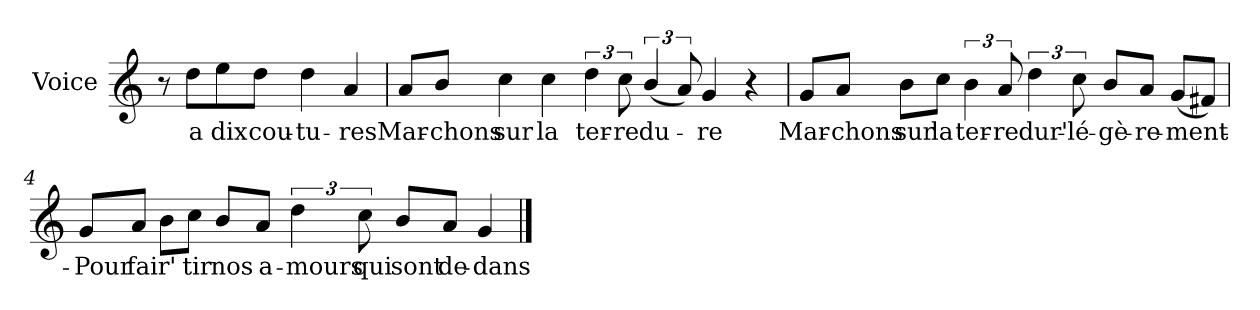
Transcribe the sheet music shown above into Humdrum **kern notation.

**kern	**text
*part1	*part1
*staff1	*staff1
*I"Voice	*
*I'V	*
*clefG2	*
*k[]	*
*C:	*
=1	=1
8r	.
8dd\L	a
8ee\	dix
8dd\J	cou-
4dd\	-tu-
4a/	-res
=2	=2
8a/L	Mar-
8b/J	-chons
4cc\	sur
4cc\	la
6dd\	ter-
12cc\	-re
(<6b/	du-
12a/)	.
4g/	-re
4r	.
!!LO:LB:g=z
=3	=3
8g/L	Mar-
8a/J	-chons
8b\L	sur
8cc\J	la
6b\	ter-
12a/	-re
6dd\	dur'-
12cc\	-lé-
8b/L	-gè-
8a/J	-re-
(<8g/L	-ment-
8f#X/J)	.
=4	=4
8g/L	-Pour
8a/J	fair'
8b\L	.
8cc\J	tir
8b/L	nos
8a/J	a-
6dd\	-mours
12cc\	qui
8b/L	sont
8a/J	de-
4g/	-dans
==	==
*-	*-
